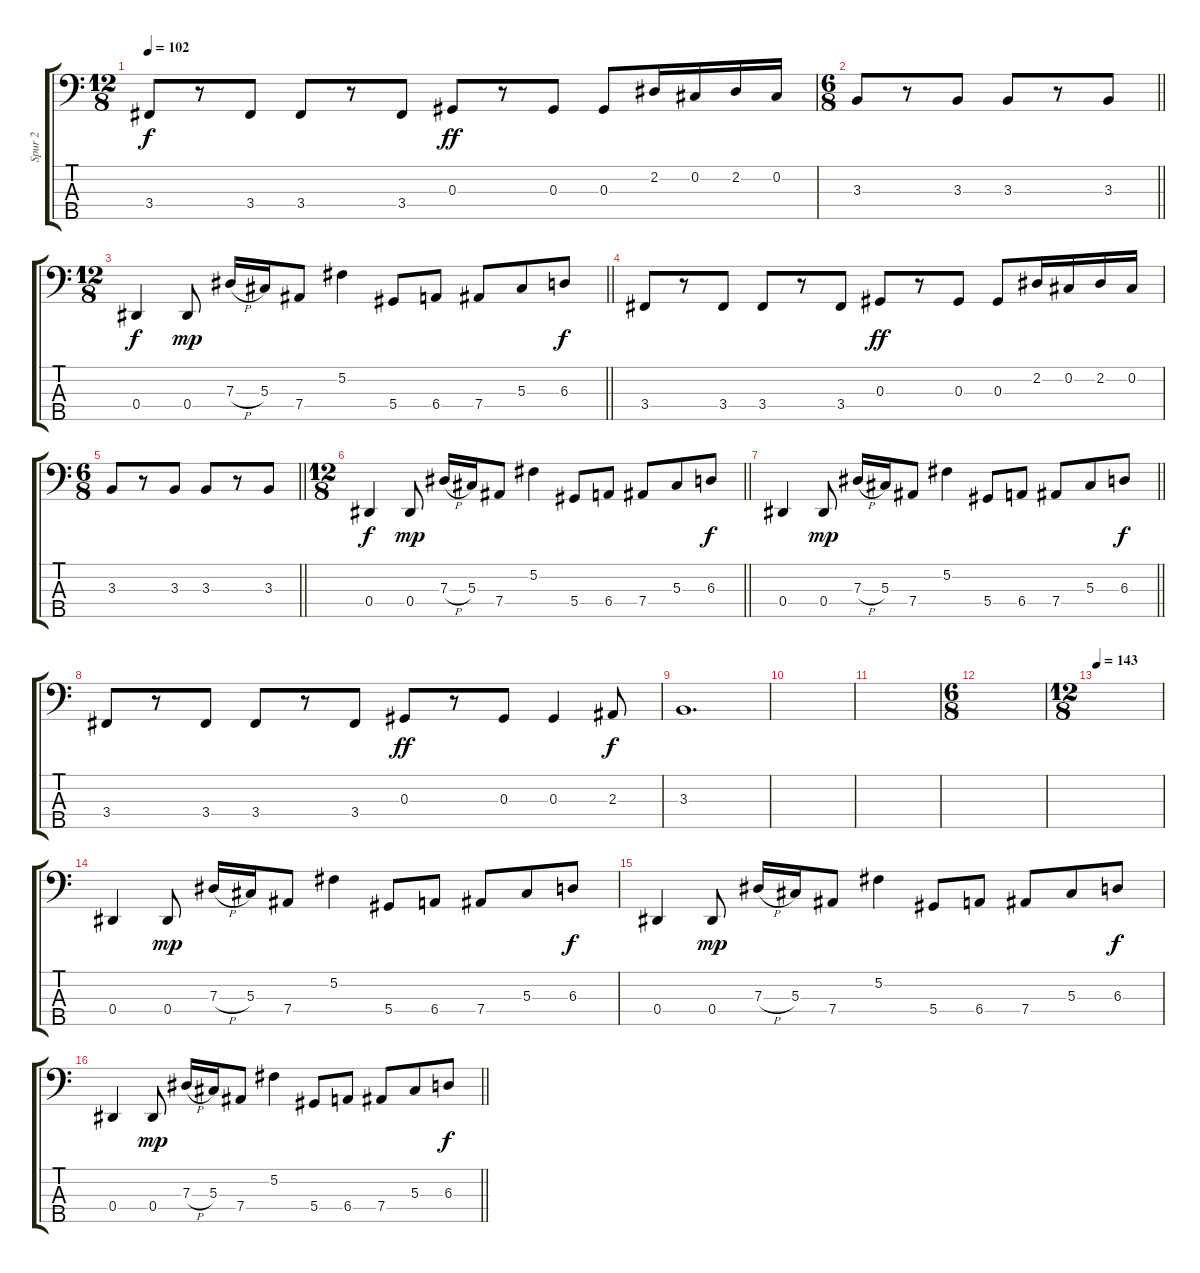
\track ("Spur 2" "Spur 2") {instrument electricbasspick}
\staff {score tabs}
\tuning (Gb2 Db2 Ab1 Eb1 Bb0) {hide}
\ts (12 8)
\tempo 102
\clef f4
\ks c
3.4.8{dy f} r.8 3.4.8 3.4.8 r.8 3.4.8 0.3.8{dy ff} r.8 0.3.8 0.3.8 2.2.16 0.2.16 2.2.16 0.2.16 |
\ts (6 8)
\barLineRight lightlight
3.3.8 r.8 3.3.8 3.3.8 r.8 3.3.8 |
\ts (12 8)
\barLineRight lightlight
0.4.4{dy f} 0.4.8{dy mp} 7.3{h}.16 5.3.16 7.4.8 5.2.4 5.4.8 6.4.8 7.4.8 5.3.8 6.3.8{dy f} |
3.4.8 r.8 3.4.8 3.4.8 r.8 3.4.8 0.3.8{dy ff} r.8 0.3.8 0.3.8 2.2.16 0.2.16 2.2.16 0.2.16 |
\ts (6 8)
\barLineRight lightlight
3.3.8 r.8 3.3.8 3.3.8 r.8 3.3.8 |
\ts (12 8)
\barLineRight lightlight
0.4.4{dy f} 0.4.8{dy mp} 7.3{h}.16 5.3.16 7.4.8 5.2.4 5.4.8 6.4.8 7.4.8 5.3.8 6.3.8{dy f} |
\barLineRight lightlight
0.4.4 0.4.8{dy mp} 7.3{h}.16 5.3.16 7.4.8 5.2.4 5.4.8 6.4.8 7.4.8 5.3.8 6.3.8{dy f} |
3.4.8 r.8 3.4.8 3.4.8 r.8 3.4.8 0.3.8{dy ff} r.8 0.3.8 0.3.4 2.3.8{dy f} |
3.3.1{d} |
|
|
\ts (6 8)
|
\ts (12 8)
\tempo 143
|
0.4.4 0.4.8{dy mp} 7.3{h}.16 5.3.16 7.4.8 5.2.4 5.4.8 6.4.8 7.4.8 5.3.8 6.3.8{dy f} |
0.4.4 0.4.8{dy mp} 7.3{h}.16 5.3.16 7.4.8 5.2.4 5.4.8 6.4.8 7.4.8 5.3.8 6.3.8{dy f} |
\barLineRight lightlight
0.4.4 0.4.8{dy mp} 7.3{h}.16 5.3.16 7.4.8 5.2.4 5.4.8 6.4.8 7.4.8 5.3.8 6.3.8{dy f}
